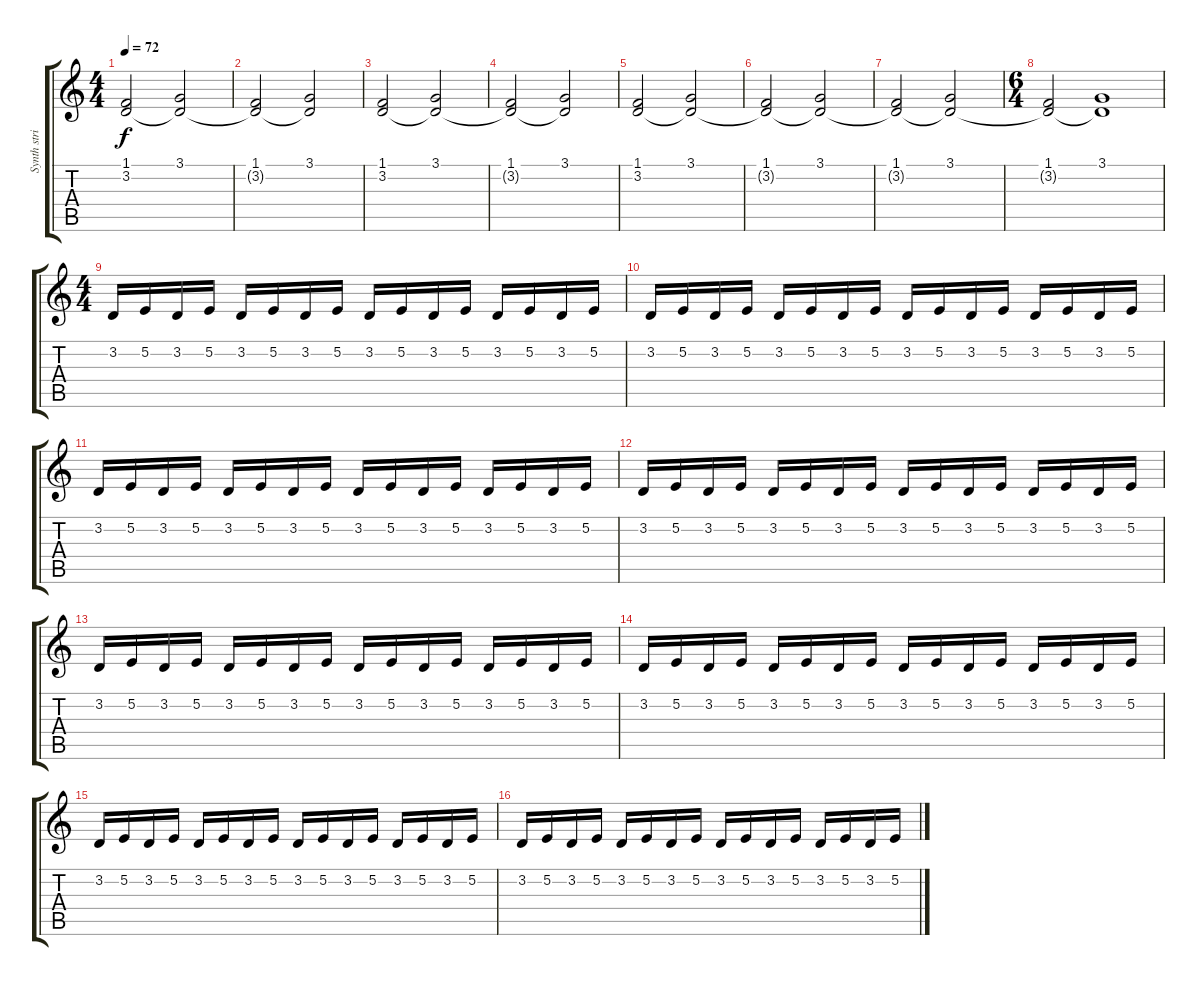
\track ("Synth strings" "Synth stri") {instrument synthstrings1}
\staff {score tabs}
\tuning (E4 B3 G3 D3 A2 D2) {hide}
\ts (4 4)
\tempo 72
\clef g2
\ks c
(1.1 3.2{t}).2{dy f} (3.1 3.2{t}).2 |
(1.1 3.2{t}).2 (3.1 3.2{t}).2 |
(1.1 3.2).2 (3.1 3.2{t}).2 |
(1.1 3.2{t}).2 (3.1 3.2{t}).2 |
(1.1 3.2).2 (3.1 3.2{t}).2 |
(1.1 3.2{t}).2 (3.1 3.2{t}).2 |
(1.1 3.2{t}).2 (3.1 3.2{t}).2 |
\ts (6 4)
(1.1 3.2{t}).2 (3.1 3.2{t}).1 |
\ts (4 4)
3.2.16{volume 16} 5.2.16 3.2.16 5.2.16 3.2.16 5.2.16 3.2.16 5.2.16 3.2.16 5.2.16 3.2.16 5.2.16 3.2.16 5.2.16 3.2.16 5.2.16 |
3.2.16 5.2.16 3.2.16 5.2.16 3.2.16 5.2.16 3.2.16 5.2.16 3.2.16 5.2.16 3.2.16 5.2.16 3.2.16 5.2.16 3.2.16 5.2.16 |
3.2.16 5.2.16 3.2.16 5.2.16 3.2.16 5.2.16 3.2.16 5.2.16 3.2.16 5.2.16 3.2.16 5.2.16 3.2.16 5.2.16 3.2.16 5.2.16 |
3.2.16 5.2.16 3.2.16 5.2.16 3.2.16 5.2.16 3.2.16 5.2.16 3.2.16 5.2.16 3.2.16 5.2.16 3.2.16 5.2.16 3.2.16 5.2.16 |
3.2.16{volume 16} 5.2.16 3.2.16 5.2.16 3.2.16 5.2.16 3.2.16 5.2.16 3.2.16 5.2.16 3.2.16 5.2.16 3.2.16 5.2.16 3.2.16 5.2.16 |
3.2.16 5.2.16 3.2.16 5.2.16 3.2.16 5.2.16 3.2.16 5.2.16 3.2.16 5.2.16 3.2.16 5.2.16 3.2.16 5.2.16 3.2.16 5.2.16 |
3.2.16 5.2.16 3.2.16 5.2.16 3.2.16 5.2.16 3.2.16 5.2.16 3.2.16 5.2.16 3.2.16 5.2.16 3.2.16 5.2.16 3.2.16 5.2.16 |
3.2.16 5.2.16 3.2.16 5.2.16 3.2.16 5.2.16 3.2.16 5.2.16 3.2.16 5.2.16 3.2.16 5.2.16 3.2.16 5.2.16 3.2.16 5.2.16
